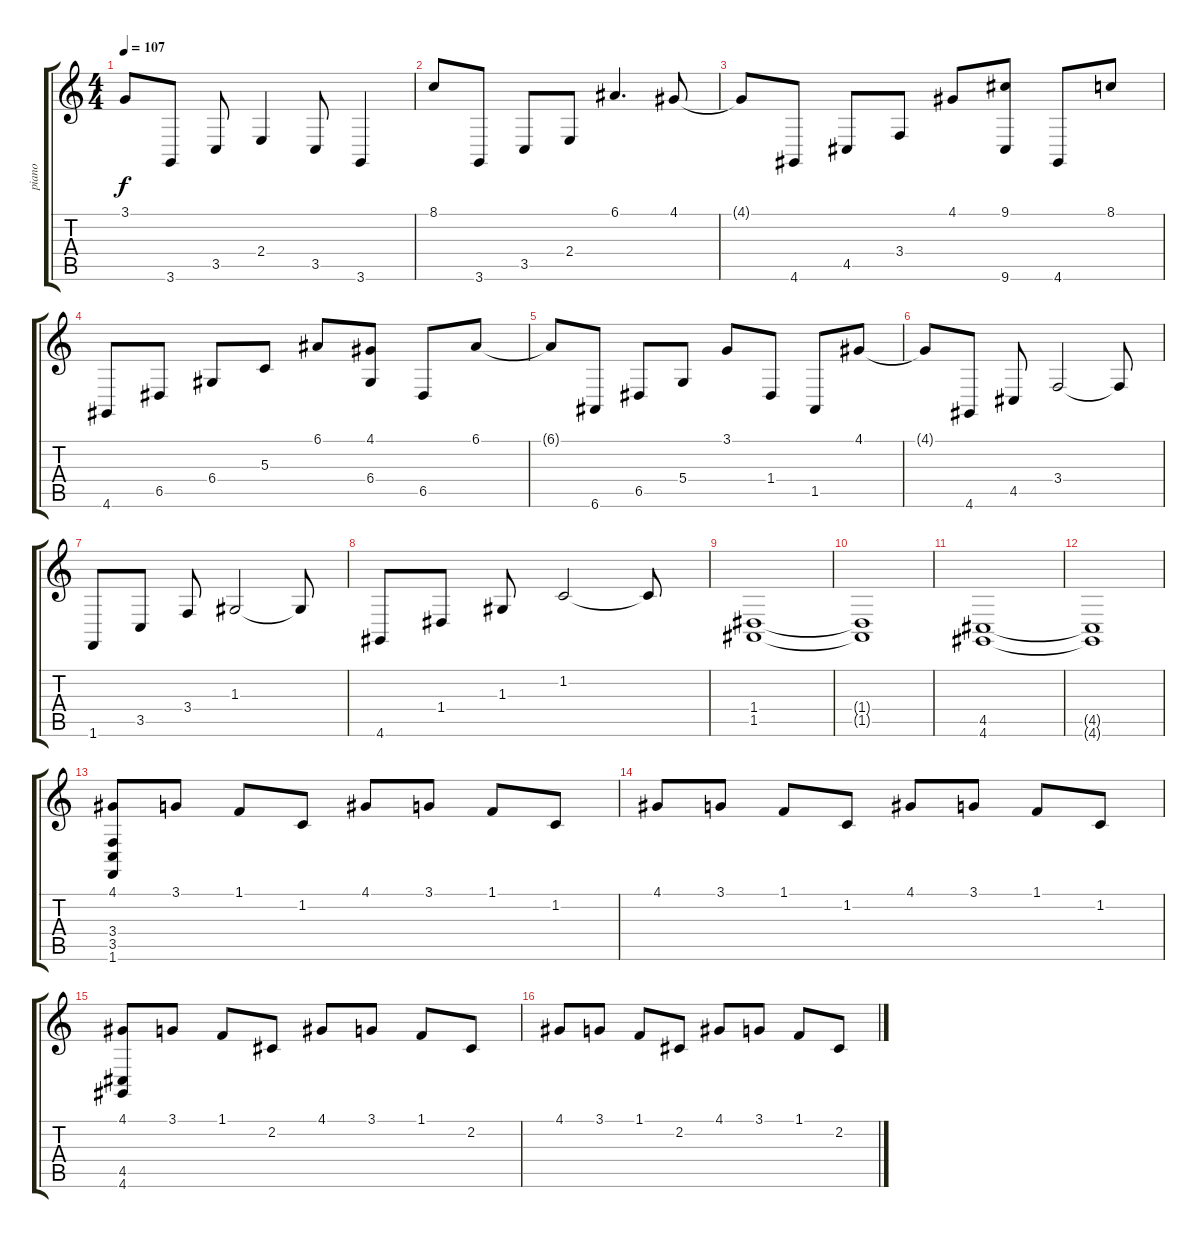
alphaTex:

\track ("piano" "piano") {instrument acousticgrandpiano}
\staff {score tabs}
\tuning (E4 B3 G3 D3 A2 E2) {hide}
\ts (4 4)
\tempo 107
\clef g2
\ks c
3.1{t}.8{dy f} 3.6.8 3.5.8 2.4.4 3.5.8 3.6.4 |
8.1.8 3.6.8 3.5.8 2.4.8 6.1.4{d} 4.1.8 |
4.1{t}.8 4.6.8 4.5.8 3.4.8 4.1.8 (9.1 9.6).8 4.6.8 8.1.8 |
4.6.8 6.5.8 6.4.8 5.3.8 6.1.8 (4.1 6.4).8 6.5.8 6.1.8 |
6.1{t}.8 6.6.8 6.5.8 5.4.8 3.1.8 1.4.8 1.5.8 4.1.8 |
4.1{t}.8 4.6.8 4.5.8 3.4.2 3.4{t}.8 |
1.6.8 3.5.8 3.4.8 1.3.2 1.3{t}.8 |
4.6.8 1.4.8 1.3.8 1.2.2 1.2{t}.8 |
(1.4 1.5).1 |
(1.4{t} 1.5{t}).1 |
(4.5 4.6).1 |
(4.5{t} 4.6{t}).1 |
(4.1 3.4 3.5 1.6).8 3.1.8 1.1.8 1.2.8 4.1.8 3.1.8 1.1.8 1.2.8 |
4.1.8 3.1.8 1.1.8 1.2.8 4.1.8 3.1.8 1.1.8 1.2.8 |
(4.1 4.5 4.6).8 3.1.8 1.1.8 2.2.8 4.1.8 3.1.8 1.1.8 2.2.8 |
4.1.8 3.1.8 1.1.8 2.2.8 4.1.8 3.1.8 1.1.8 2.2.8
